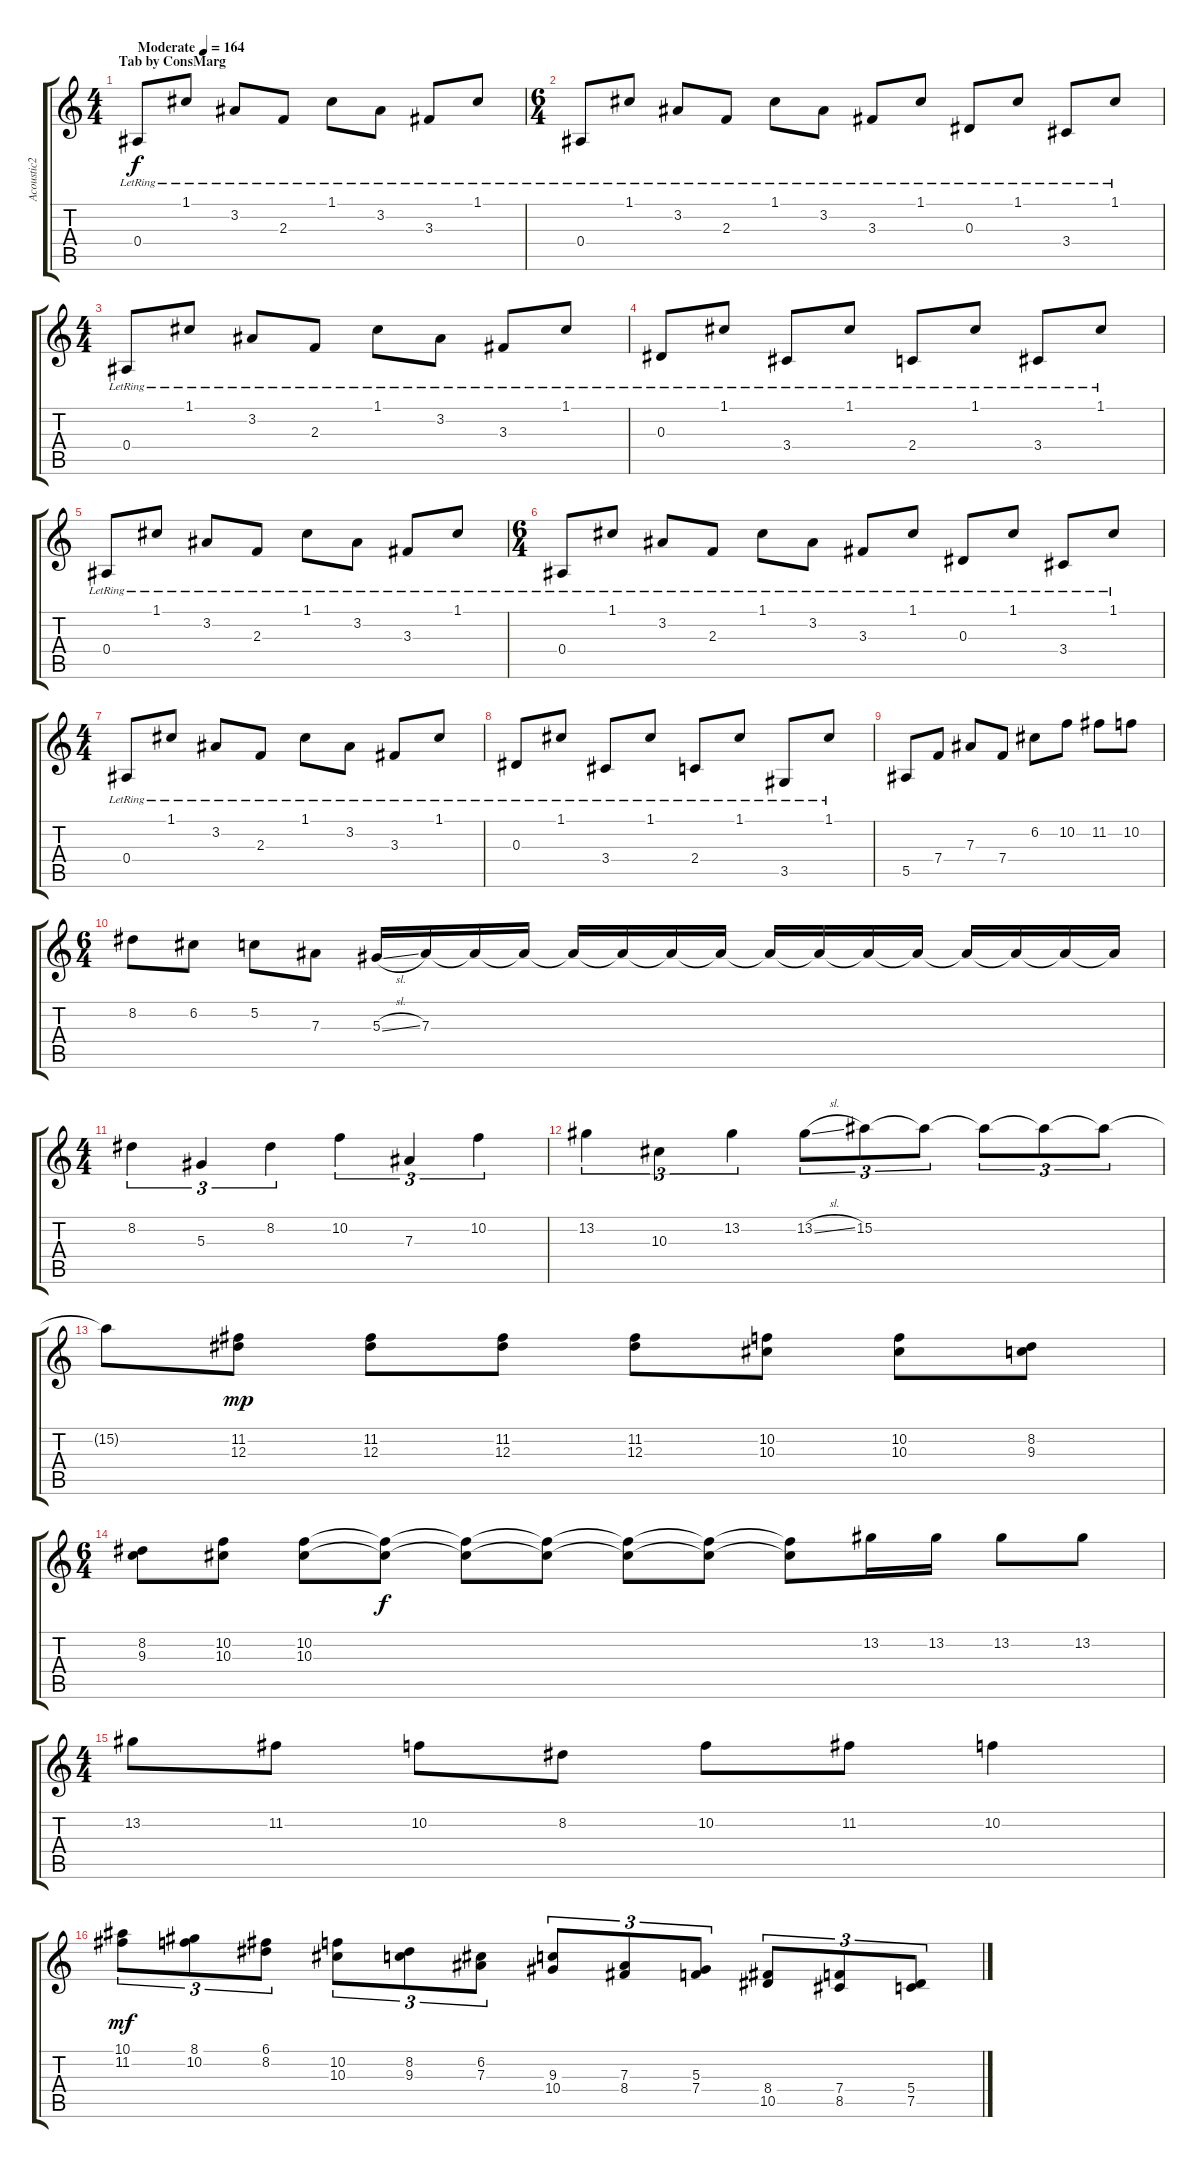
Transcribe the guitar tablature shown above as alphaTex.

\track ("Acoustic2" "Acoustic2") {instrument acousticguitarsteel}
\staff {score tabs}
\tuning (C4 G3 Eb3 Bb2 F2 C2) {hide}
\ts (4 4)
\section ("" "Tab by ConsMarg")
\tempo (164 "Moderate")
\clef g2
\ks c
0.4{lr}.8{dy f instrument acousticguitarsteel} 1.1{lr}.8 3.2{lr}.8 2.3{lr}.8 1.1{lr}.8 3.2{lr}.8 3.3{lr}.8 1.1{lr}.8 |
\ts (6 4)
0.4{lr}.8 1.1{lr}.8 3.2{lr}.8 2.3{lr}.8 1.1{lr}.8 3.2{lr}.8 3.3{lr}.8 1.1{lr}.8 0.3{lr}.8 1.1{lr}.8 3.4{lr}.8 1.1{lr}.8 |
\ts (4 4)
0.4{lr}.8 1.1{lr}.8 3.2{lr}.8 2.3{lr}.8 1.1{lr}.8 3.2{lr}.8 3.3{lr}.8 1.1{lr}.8 |
0.3{lr}.8 1.1{lr}.8 3.4{lr}.8 1.1{lr}.8 2.4{lr}.8 1.1{lr}.8 3.4{lr}.8 1.1{lr}.8 |
0.4{lr}.8 1.1{lr}.8 3.2{lr}.8 2.3{lr}.8 1.1{lr}.8 3.2{lr}.8 3.3{lr}.8 1.1{lr}.8 |
\ts (6 4)
0.4{lr}.8 1.1{lr}.8 3.2{lr}.8 2.3{lr}.8 1.1{lr}.8 3.2{lr}.8 3.3{lr}.8 1.1{lr}.8 0.3{lr}.8 1.1{lr}.8 3.4{lr}.8 1.1{lr}.8 |
\ts (4 4)
0.4{lr}.8 1.1{lr}.8 3.2{lr}.8 2.3{lr}.8 1.1{lr}.8 3.2{lr}.8 3.3{lr}.8 1.1{lr}.8 |
0.3{lr}.8 1.1{lr}.8 3.4{lr}.8 1.1{lr}.8 2.4{lr}.8 1.1{lr}.8 3.5{lr}.8 1.1{lr}.8 |
5.5.8 7.4.8 7.3.8 7.4.8 6.2.8 10.2.8 11.2.8 10.2.8 |
\ts (6 4)
8.2.8 6.2.8 5.2.8 7.3.8 5.3{sl}.16 7.3.16 7.3{t}.16 7.3{t}.16 7.3{t}.16 7.3{t}.16 7.3{t}.16 7.3{t}.16 7.3{t}.16 7.3{t}.16 7.3{t}.16 7.3{t}.16 7.3{t}.16 7.3{t}.16 7.3{t}.16 7.3{t}.16 |
\ts (4 4)
8.2.4{tu (3 2)} 5.3.4{tu (3 2)} 8.2.4{tu (3 2)} 10.2.4{tu (3 2)} 7.3.4{tu (3 2)} 10.2.4{tu (3 2)} |
13.2.4{tu (3 2)} 10.3.4{tu (3 2)} 13.2.4{tu (3 2)} 13.2{sl}.8{tu (3 2)} 15.2.8{tu (3 2)} 15.2{t}.8{tu (3 2)} 15.2{t}.8{tu (3 2)} 15.2{t}.8{tu (3 2)} 15.2{t}.8{tu (3 2)} |
15.2{t}.8 (11.2 12.3).8{dy mp} (11.2 12.3).8 (11.2 12.3).8 (11.2 12.3).8 (10.2 10.3).8 (10.2 10.3).8 (8.2 9.3).8 |
\ts (6 4)
(8.2 9.3).8 (10.2 10.3).8 (10.2 10.3).8 (10.2{t} 10.3{t}).8{dy f} (10.2{t} 10.3{t}).8 (10.2{t} 10.3{t}).8 (10.2{t} 10.3{t}).8 (10.2{t} 10.3{t}).8 (10.2{t} 10.3{t}).8 13.2.16 13.2.16 13.2.8 13.2.8 |
\ts (4 4)
13.2.8 11.2.8 10.2.8 8.2.8 10.2.8 11.2.8 10.2.4 |
(10.1 11.2).8{tu (3 2) dy mf} (8.1 10.2).8{tu (3 2)} (6.1 8.2).8{tu (3 2)} (10.2 10.3).8{tu (3 2)} (8.2 9.3).8{tu (3 2)} (6.2 7.3).8{tu (3 2)} (9.3 10.4).8{tu (3 2)} (7.3 8.4).8{tu (3 2)} (5.3 7.4).8{tu (3 2)} (8.4 10.5).8{tu (3 2)} (7.4 8.5).8{tu (3 2)} (5.4 7.5).8{tu (3 2)}
